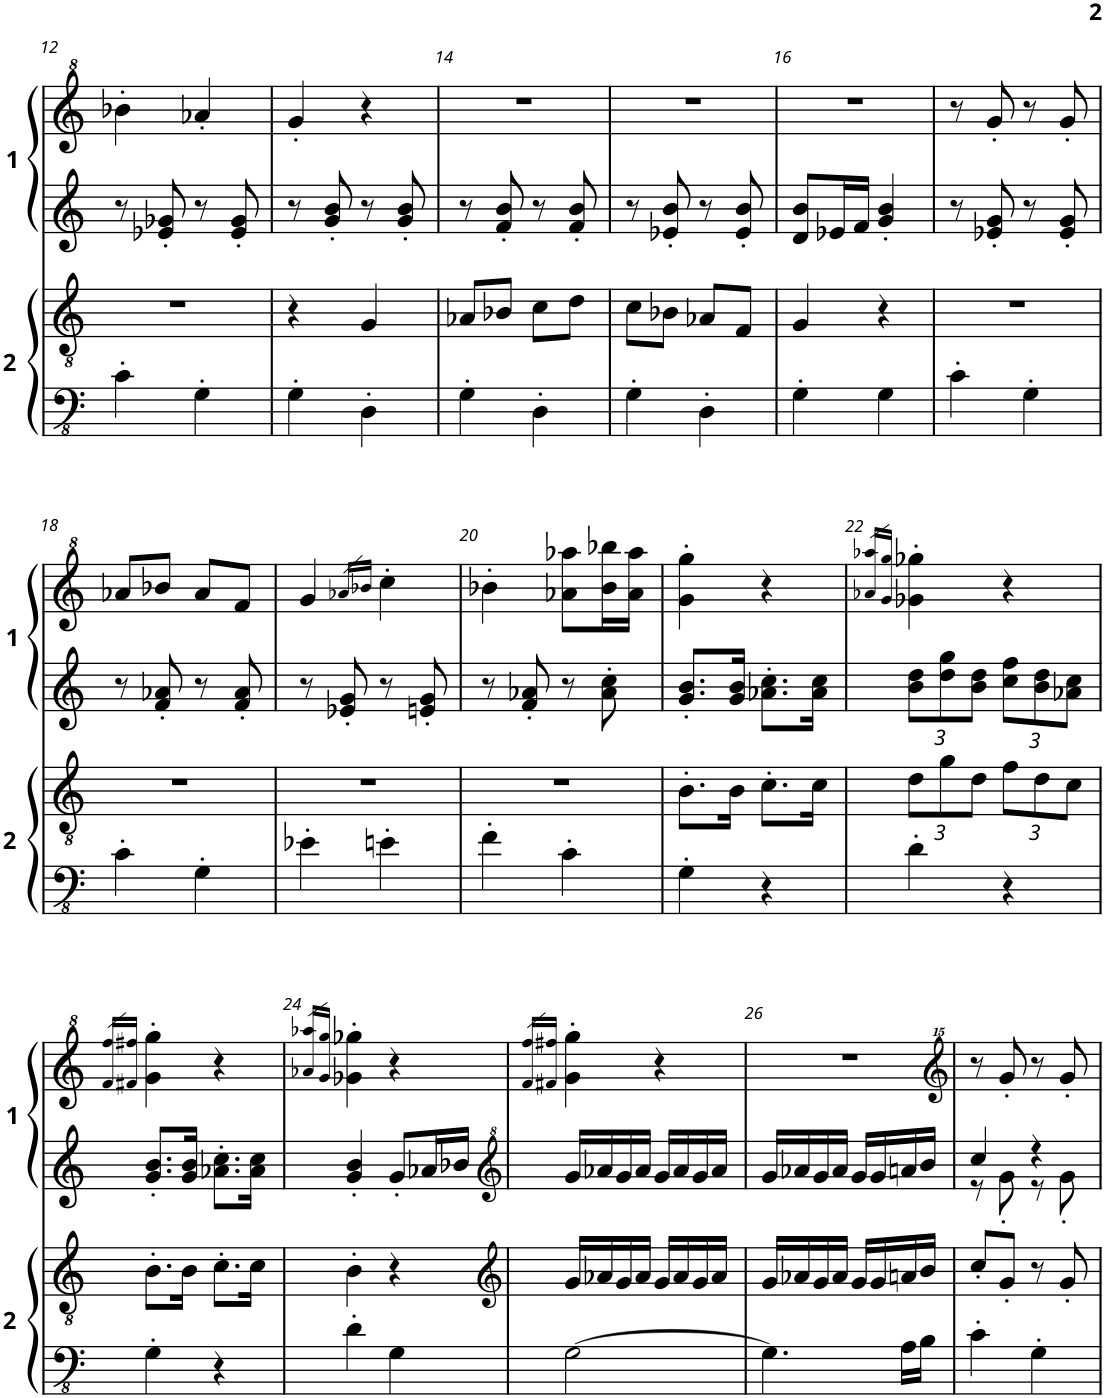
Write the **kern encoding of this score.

**kern	**kern	**kern	**kern
*part2	*part2	*part1	*part1
*staff4	*staff3	*staff2	*staff1
*I"Player 2	*	*I"Player 1	*
!!LO:PB:g=z
*clefFv4	*clefGv2	*clefG2	*clefG^2
*k[]	*k[]	*k[]	*k[]
*M2/4	*M2/4	*M2/4	*M2/4
=12	=12	=12	=12
4C'\	2r	8r	4bb-X'\
.	.	8e-X/' 8g-X/'	.
4GG'\	.	8r	4aa-X'/
.	.	8e-/' 8g-/'	.
=13	=13	=13	=13
4GG'\	4r	8r	4gg'/
.	.	8g/' 8b/'	.
4DD'\	4G/	8r	4r
.	.	8g/' 8b/'	.
=14	=14	=14	=14
4GG'\	8A-X/L	8r	2r
.	8B-X/J	8f/' 8b/'	.
4DD'\	8c\L	8r	.
.	8d\J	8f/' 8b/'	.
=15	=15	=15	=15
4GG'\	8c\L	8r	2r
.	8B-X\J	8e-X/' 8b/'	.
4DD'\	8A-X/L	8r	.
.	8F/J	8e-/' 8b/'	.
=16	=16	=16	=16
4GG'\	4G/	8d/ 8b/L	2r
.	.	16e-X/L	.
.	.	16f/JJ	.
4GG\	4r	4g/' 4b/'	.
=17	=17	=17	=17
4C'\	2r	8r	8r
.	.	8e-X/' 8g/'	8gg'/
4GG'\	.	8r	8r
.	.	8e-/' 8g/'	8gg'/
!!LO:LB:g=z
=18	=18	=18	=18
4C'\	2r	8r	8aa-X/L
.	.	8f/' 8a-X/'	8bb-X/J
4GG'\	.	8r	8aa-/L
.	.	8f/' 8a-/'	8ff/J
=19	=19	=19	=19
4E-X'\	2r	8r	4gg/
.	.	8e-X/' 8g/'	.
.	.	.	16qaa-X/LL
.	.	.	16qbb-X/JJ
4En'\	.	8r	4ccc'\
.	.	8en/' 8g/'	.
=20	=20	=20	=20
4F'\	2r	8r	4bb-X'\
.	.	8f/' 8a-X/'	.
4C'\	.	8r	8aa-X\ 8aaa-X\L
.	.	8a-\' 8cc\'	16bb-\ 16bbb-X\L
.	.	.	16aa-\ 16aaa-\JJ
=21	=21	=21	=21
4GG'\	8.B'\L	8.g/' 8.b/'L	4gg\' 4ggg\'
.	16B\Jk	16g/ 16b/Jk	.
4r	8.c'\L	8.a-X\' 8.cc\'L	4r
.	16c\Jk	16a-\ 16cc\Jk	.
=22	=22	=22	=22
.	.	.	16qaa-X/ 16qaaa-X/LL
.	.	.	16qgg/ 16qggg/JJ
*	*Xbrackettup	*Xbrackettup	*
4D'\	12d\L	12b\ 12dd\L	4gg-X\' 4ggg-X\'
.	12g\	12dd\ 12gg\	.
.	12d\J	12b\ 12dd\J	.
4r	12f\L	12cc\ 12ff\L	4r
.	12d\	12b\ 12dd\	.
.	12c\J	12a-X\ 12cc\J	.
!!LO:LB:g=z
=23	=23	=23	=23
.	.	.	16qff/ 16qfff/LL
.	.	.	16qff#X/ 16qfff#X/JJ
4GG'\	8.B'\L	8.g/' 8.b/'L	4gg\' 4ggg\'
.	16B\Jk	16g/ 16b/Jk	.
4r	8.c'\L	8.a-X\' 8.cc\'L	4r
.	16c\Jk	16a-\ 16cc\Jk	.
=24	=24	=24	=24
.	.	.	16qaa-X/ 16qaaa-X/LL
.	.	.	16qgg/ 16qggg/JJ
4D'\	4B'\	4g/' 4b/'	4gg-X\' 4ggg-X\'
4GG\	4r	8g'/L	4r
.	.	16a-X/L	.
.	.	16b-X/JJ	.
=25	=25	=25	=25
*	*clefG2	*clefG^2	*
.	.	.	16qff/ 16qfff/LL
.	.	.	16qff#X/ 16qfff#X/JJ
[2GG\	16g/LL	16gg/LL	4gg\' 4ggg\'
.	16a-X/	16aa-X/	.
.	16g/	16gg/	.
.	16a-/JJ	16aa-/JJ	.
.	16g/LL	16gg/LL	4r
.	16a-/	16aa-/	.
.	16g/	16gg/	.
.	16a-/JJ	16aa-/JJ	.
=26	=26	=26	=26
4.GG\]	16g/LL	16gg/LL	2r
.	16a-X/	16aa-X/	.
.	16g/	16gg/	.
.	16a-/JJ	16aa-/JJ	.
.	16g/LL	16gg/LL	.
.	16g/	16gg/	.
16AA\LL	16an/	16aan/	.
16BB\JJ	16b/JJ	16bb/JJ	.
=27	=27	=27	=27
*	*	*	*clefG^^2
*	*	*^	*
4C'\	8cc'/L	4ccc/	8r	8r
.	8g'/J	.	8gg'\	8ggg'/
4GG'\	8r	4r	8r	8r
.	8g'/	.	8gg'\	8ggg'/
*	*	*v	*v	*
=	=	=	=
*-	*-	*-	*-
